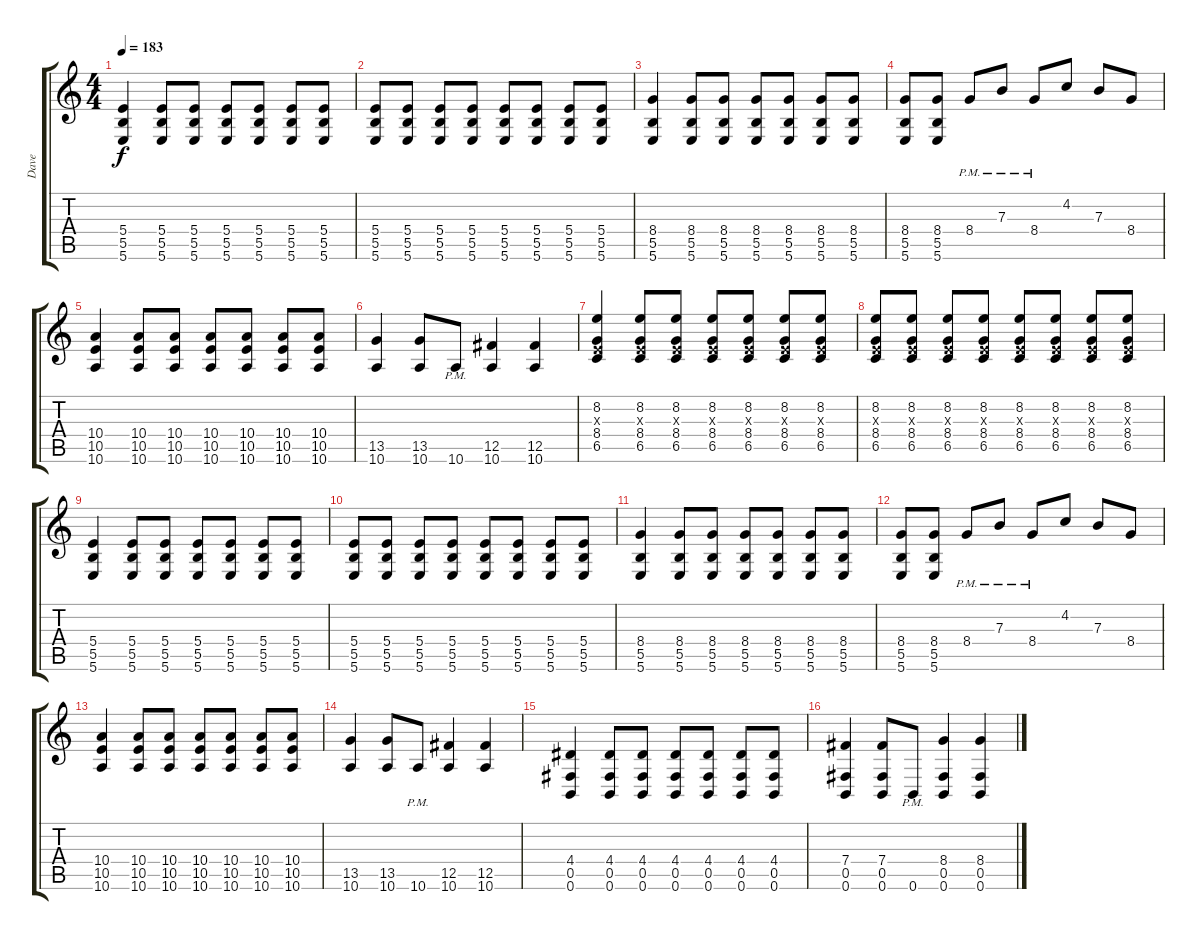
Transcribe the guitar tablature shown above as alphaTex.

\track ("Dave" "Dave") {instrument distortionguitar}
\staff {score tabs}
\tuning (Db4 Ab3 E3 B2 Gb2 B1) {hide}
\ts (4 4)
\tempo 183
\clef g2
\ks c
(5.4 5.5 5.6).4{dy f} (5.4 5.5 5.6).8 (5.4 5.5 5.6).8 (5.4 5.5 5.6).8 (5.4 5.5 5.6).8 (5.4 5.5 5.6).8 (5.4 5.5 5.6).8 |
(5.4 5.5 5.6).8 (5.4 5.5 5.6).8 (5.4 5.5 5.6).8 (5.4 5.5 5.6).8 (5.4 5.5 5.6).8 (5.4 5.5 5.6).8 (5.4 5.5 5.6).8 (5.4 5.5 5.6).8 |
(8.4 5.5 5.6).4 (8.4 5.5 5.6).8 (8.4 5.5 5.6).8 (8.4 5.5 5.6).8 (8.4 5.5 5.6).8 (8.4 5.5 5.6).8 (8.4 5.5 5.6).8 |
(8.4 5.5 5.6).8 (8.4 5.5 5.6).8 8.4{pm}.8 7.3{pm}.8 8.4{pm}.8 4.2.8 7.3.8{beam merge} 8.4.8 |
(10.4 10.5 10.6).4 (10.4 10.5 10.6).8 (10.4 10.5 10.6).8 (10.4 10.5 10.6).8 (10.4 10.5 10.6).8 (10.4 10.5 10.6).8 (10.4 10.5 10.6).8 |
(13.5 10.6).4 (13.5 10.6).8{beam merge} 10.6{pm}.8 (12.5 10.6).4 (12.5 10.6).4 |
(8.2 0.3{x} 8.4 6.5).4 (8.2 0.3{x} 8.4 6.5).8 (8.2 0.3{x} 8.4 6.5).8 (8.2 0.3{x} 8.4 6.5).8 (8.2 0.3{x} 8.4 6.5).8 (8.2 0.3{x} 8.4 6.5).8 (8.2 0.3{x} 8.4 6.5).8 |
(8.2 0.3{x} 8.4 6.5).8 (8.2 0.3{x} 8.4 6.5).8 (8.2 0.3{x} 8.4 6.5).8 (8.2 0.3{x} 8.4 6.5).8 (8.2 0.3{x} 8.4 6.5).8 (8.2 0.3{x} 8.4 6.5).8 (8.2 0.3{x} 8.4 6.5).8 (8.2 0.3{x} 8.4 6.5).8 |
(5.4 5.5 5.6).4 (5.4 5.5 5.6).8 (5.4 5.5 5.6).8 (5.4 5.5 5.6).8 (5.4 5.5 5.6).8 (5.4 5.5 5.6).8 (5.4 5.5 5.6).8 |
(5.4 5.5 5.6).8 (5.4 5.5 5.6).8 (5.4 5.5 5.6).8 (5.4 5.5 5.6).8 (5.4 5.5 5.6).8 (5.4 5.5 5.6).8 (5.4 5.5 5.6).8 (5.4 5.5 5.6).8 |
(8.4 5.5 5.6).4 (8.4 5.5 5.6).8 (8.4 5.5 5.6).8 (8.4 5.5 5.6).8 (8.4 5.5 5.6).8 (8.4 5.5 5.6).8 (8.4 5.5 5.6).8 |
(8.4 5.5 5.6).8 (8.4 5.5 5.6).8 8.4{pm}.8 7.3{pm}.8 8.4{pm}.8 4.2.8 7.3.8{beam merge} 8.4.8 |
(10.4 10.5 10.6).4 (10.4 10.5 10.6).8 (10.4 10.5 10.6).8 (10.4 10.5 10.6).8 (10.4 10.5 10.6).8 (10.4 10.5 10.6).8 (10.4 10.5 10.6).8 |
(13.5 10.6).4 (13.5 10.6).8{beam merge} 10.6{pm}.8 (12.5 10.6).4 (12.5 10.6).4 |
(4.4 0.5 0.6).4 (4.4 0.5 0.6).8{beam merge} (4.4 0.5 0.6).8 (4.4 0.5 0.6).8{beam merge} (4.4 0.5 0.6).8 (4.4 0.5 0.6).8{beam merge} (4.4 0.5 0.6).8 |
(7.4 0.5 0.6).4 (7.4 0.5 0.6).8{beam merge} 0.6{pm}.8 (8.4 0.5 0.6).4 (8.4 0.5 0.6).4
